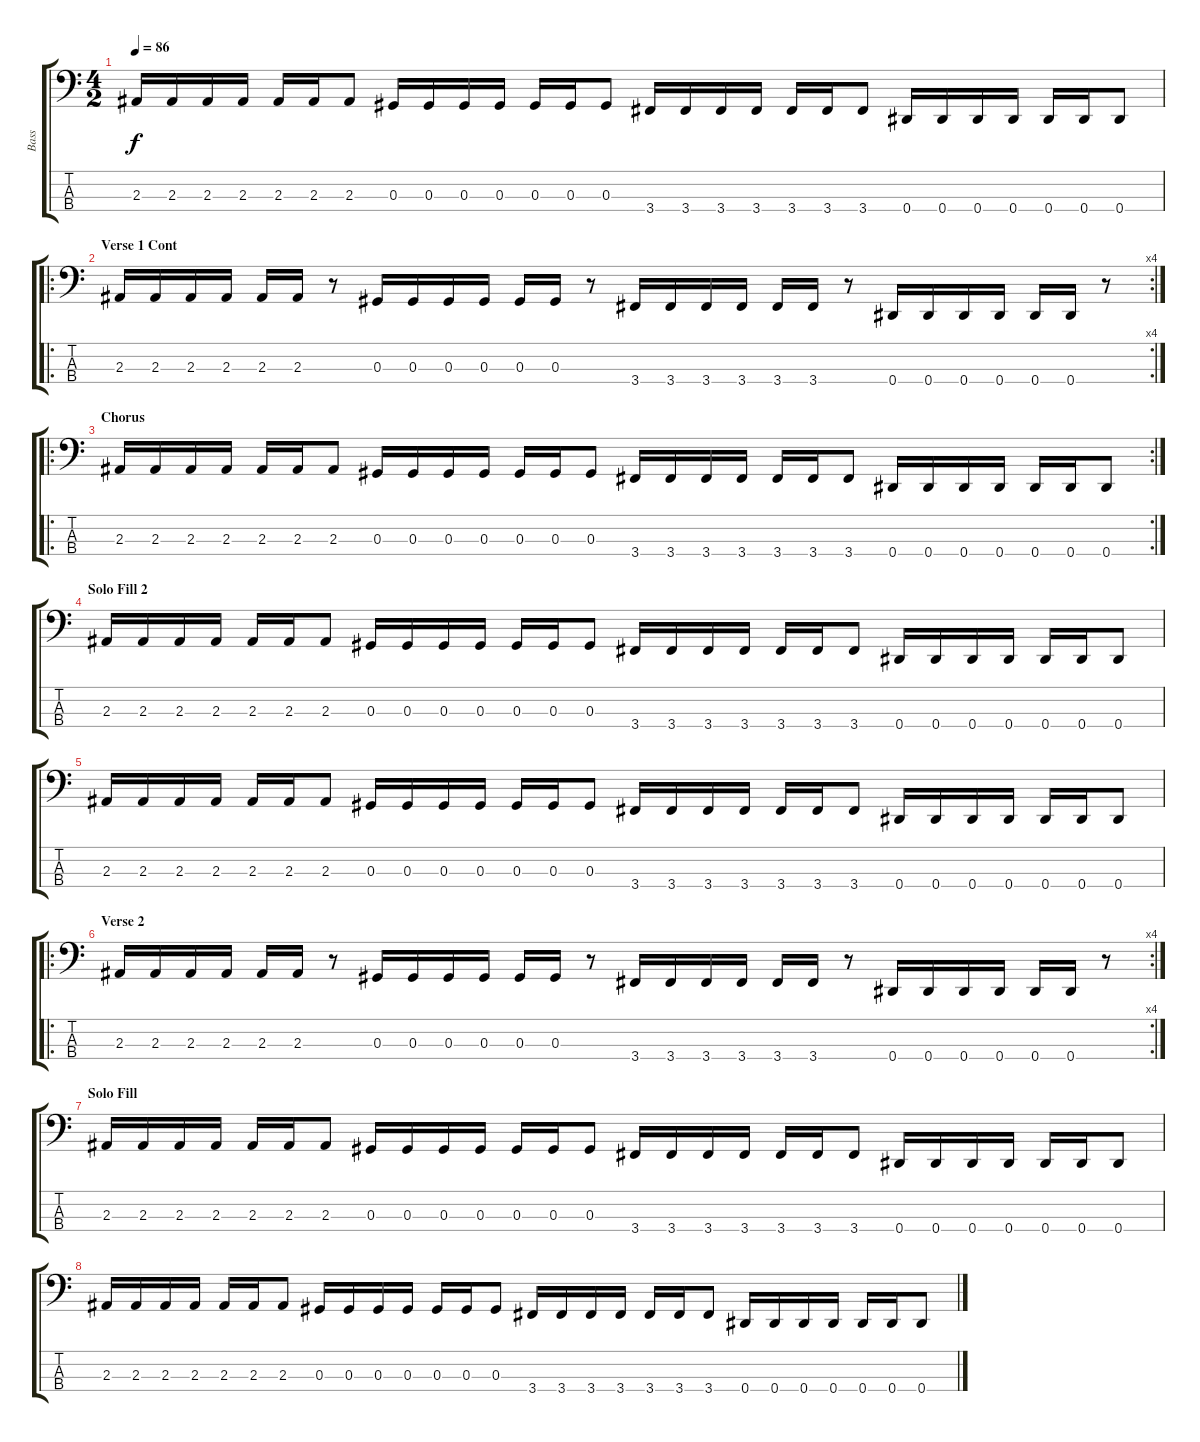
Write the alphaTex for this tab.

\track ("Bass" "Bass") {instrument electricbasspick}
\staff {score tabs}
\tuning (Gb2 Db2 Ab1 Eb1) {hide}
\ts (4 2)
\tempo 86
\clef f4
\ks c
2.3.16{dy f} 2.3.16 2.3.16 2.3.16 2.3.16 2.3.16 2.3.8 0.3.16 0.3.16 0.3.16 0.3.16 0.3.16 0.3.16 0.3.8 3.4.16 3.4.16 3.4.16 3.4.16 3.4.16 3.4.16 3.4.8 0.4.16 0.4.16 0.4.16 0.4.16 0.4.16 0.4.16 0.4.8 |
\ro
\rc 4
\section ("" "Verse 1 Cont")
2.3.16 2.3.16 2.3.16 2.3.16 2.3.16 2.3.16 r.8 0.3.16 0.3.16 0.3.16 0.3.16 0.3.16 0.3.16 r.8 3.4.16 3.4.16 3.4.16 3.4.16 3.4.16 3.4.16 r.8 0.4.16 0.4.16 0.4.16 0.4.16 0.4.16 0.4.16 r.8 |
\ro
\rc 2
\section ("" "Chorus")
2.3.16 2.3.16 2.3.16 2.3.16 2.3.16 2.3.16 2.3.8 0.3.16 0.3.16 0.3.16 0.3.16 0.3.16 0.3.16 0.3.8 3.4.16 3.4.16 3.4.16 3.4.16 3.4.16 3.4.16 3.4.8 0.4.16 0.4.16 0.4.16 0.4.16 0.4.16 0.4.16 0.4.8 |
\section ("" "Solo Fill 2")
2.3.16 2.3.16 2.3.16 2.3.16 2.3.16 2.3.16 2.3.8 0.3.16 0.3.16 0.3.16 0.3.16 0.3.16 0.3.16 0.3.8 3.4.16 3.4.16 3.4.16 3.4.16 3.4.16 3.4.16 3.4.8 0.4.16 0.4.16 0.4.16 0.4.16 0.4.16 0.4.16 0.4.8 |
2.3.16 2.3.16 2.3.16 2.3.16 2.3.16 2.3.16 2.3.8 0.3.16 0.3.16 0.3.16 0.3.16 0.3.16 0.3.16 0.3.8 3.4.16 3.4.16 3.4.16 3.4.16 3.4.16 3.4.16 3.4.8 0.4.16 0.4.16 0.4.16 0.4.16 0.4.16 0.4.16 0.4.8 |
\ro
\rc 4
\section ("" "Verse 2")
2.3.16 2.3.16 2.3.16 2.3.16 2.3.16 2.3.16 r.8 0.3.16 0.3.16 0.3.16 0.3.16 0.3.16 0.3.16 r.8 3.4.16 3.4.16 3.4.16 3.4.16 3.4.16 3.4.16 r.8 0.4.16 0.4.16 0.4.16 0.4.16 0.4.16 0.4.16 r.8 |
\section ("" "Solo Fill")
2.3.16 2.3.16 2.3.16 2.3.16 2.3.16 2.3.16 2.3.8 0.3.16 0.3.16 0.3.16 0.3.16 0.3.16 0.3.16 0.3.8 3.4.16 3.4.16 3.4.16 3.4.16 3.4.16 3.4.16 3.4.8 0.4.16 0.4.16 0.4.16 0.4.16 0.4.16 0.4.16 0.4.8 |
2.3.16 2.3.16 2.3.16 2.3.16 2.3.16 2.3.16 2.3.8 0.3.16 0.3.16 0.3.16 0.3.16 0.3.16 0.3.16 0.3.8 3.4.16 3.4.16 3.4.16 3.4.16 3.4.16 3.4.16 3.4.8 0.4.16 0.4.16 0.4.16 0.4.16 0.4.16 0.4.16 0.4.8
